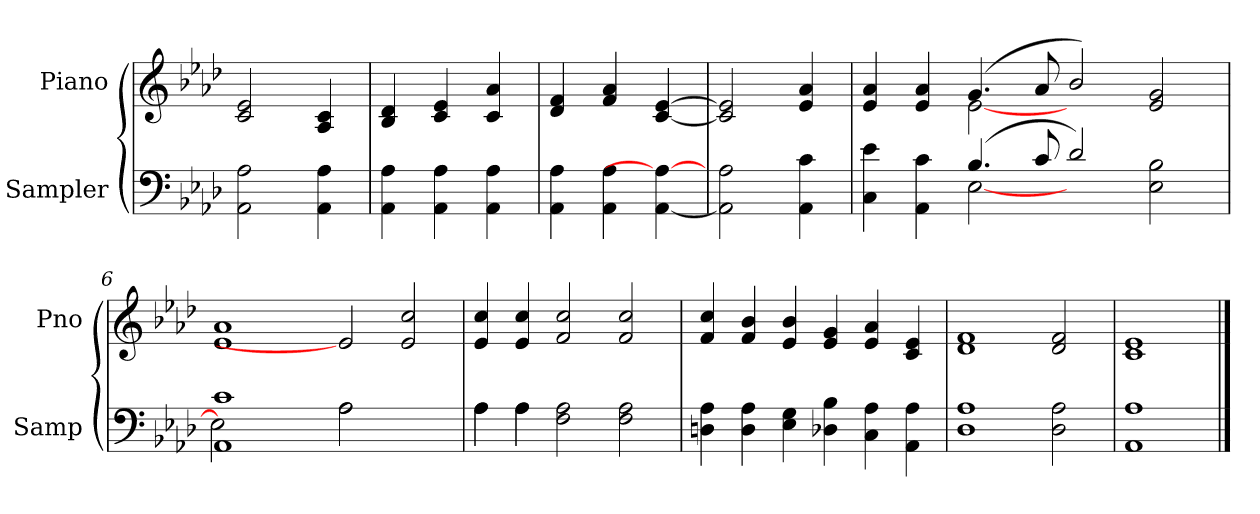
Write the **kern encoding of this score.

**kern	**kern
*part2	*part1
*staff2	*staff1
*I"Sampler	*I"Piano
*I'Samp	*I'Pno
*clefF4	*clefG2
*k[b-e-a-d-]	*k[b-e-a-d-]
*A-:	*A-:
=1	=1
2AA- 2A-	2c 2e-
4AA- 4A-	4A- 4c
=2	=2
4AA- 4A-	4B- 4d-
4AA- 4A-	4c 4e-
4AA- 4A-	4c 4a-
=3	=3
4AA- 4A-	4d- 4f
4AA- 4A-	4f 4a-
[4AA-\ 4A-\_	[4c/ [4e-/
=4	=4
2AA-] 2A-	2c] 2e-]
4AA- 4c	4e- 4a-
=5	=5
*^	*^
4C 4e-	2ryy	4e- 4a-	2ryy
4AA- 4c	.	4e- 4a-	.
(4.B-/	[2E-	(4.g/	[2e-
8c/	.	8a-/	.
2d-/)	1ryy	2b-/)	1ryy
2E- 2B-	.	2e- 2g	.
*	*	*v	*v
=6	=6	=6
1AA- 1c	2E-]	1e- 1a-
.	2ryy	.
2A-\	2A-	2e-]
2ryy	2ryy	2e- 2cc
=7	=7	=7
4A-\	4A-	4e- 4cc
4A-\	4A-	4e- 4cc
2F 2A-	1ryy	2f 2cc
2F 2A-	.	2f 2cc
*v	*v	*
=8	=8
4Dn 4A-	4f 4cc
4D 4A-	4f 4b-
4E- 4G	4e- 4b-
4D-X 4B-	4e- 4g
4C 4A-	4e- 4a-
4AA- 4A-	4c 4e-
=9	=9
1D- 1A-	1d- 1f
2D- 2A-	2d- 2f
=10	=10
1AA- 1A-	1c 1e-
==	==
*-	*-
